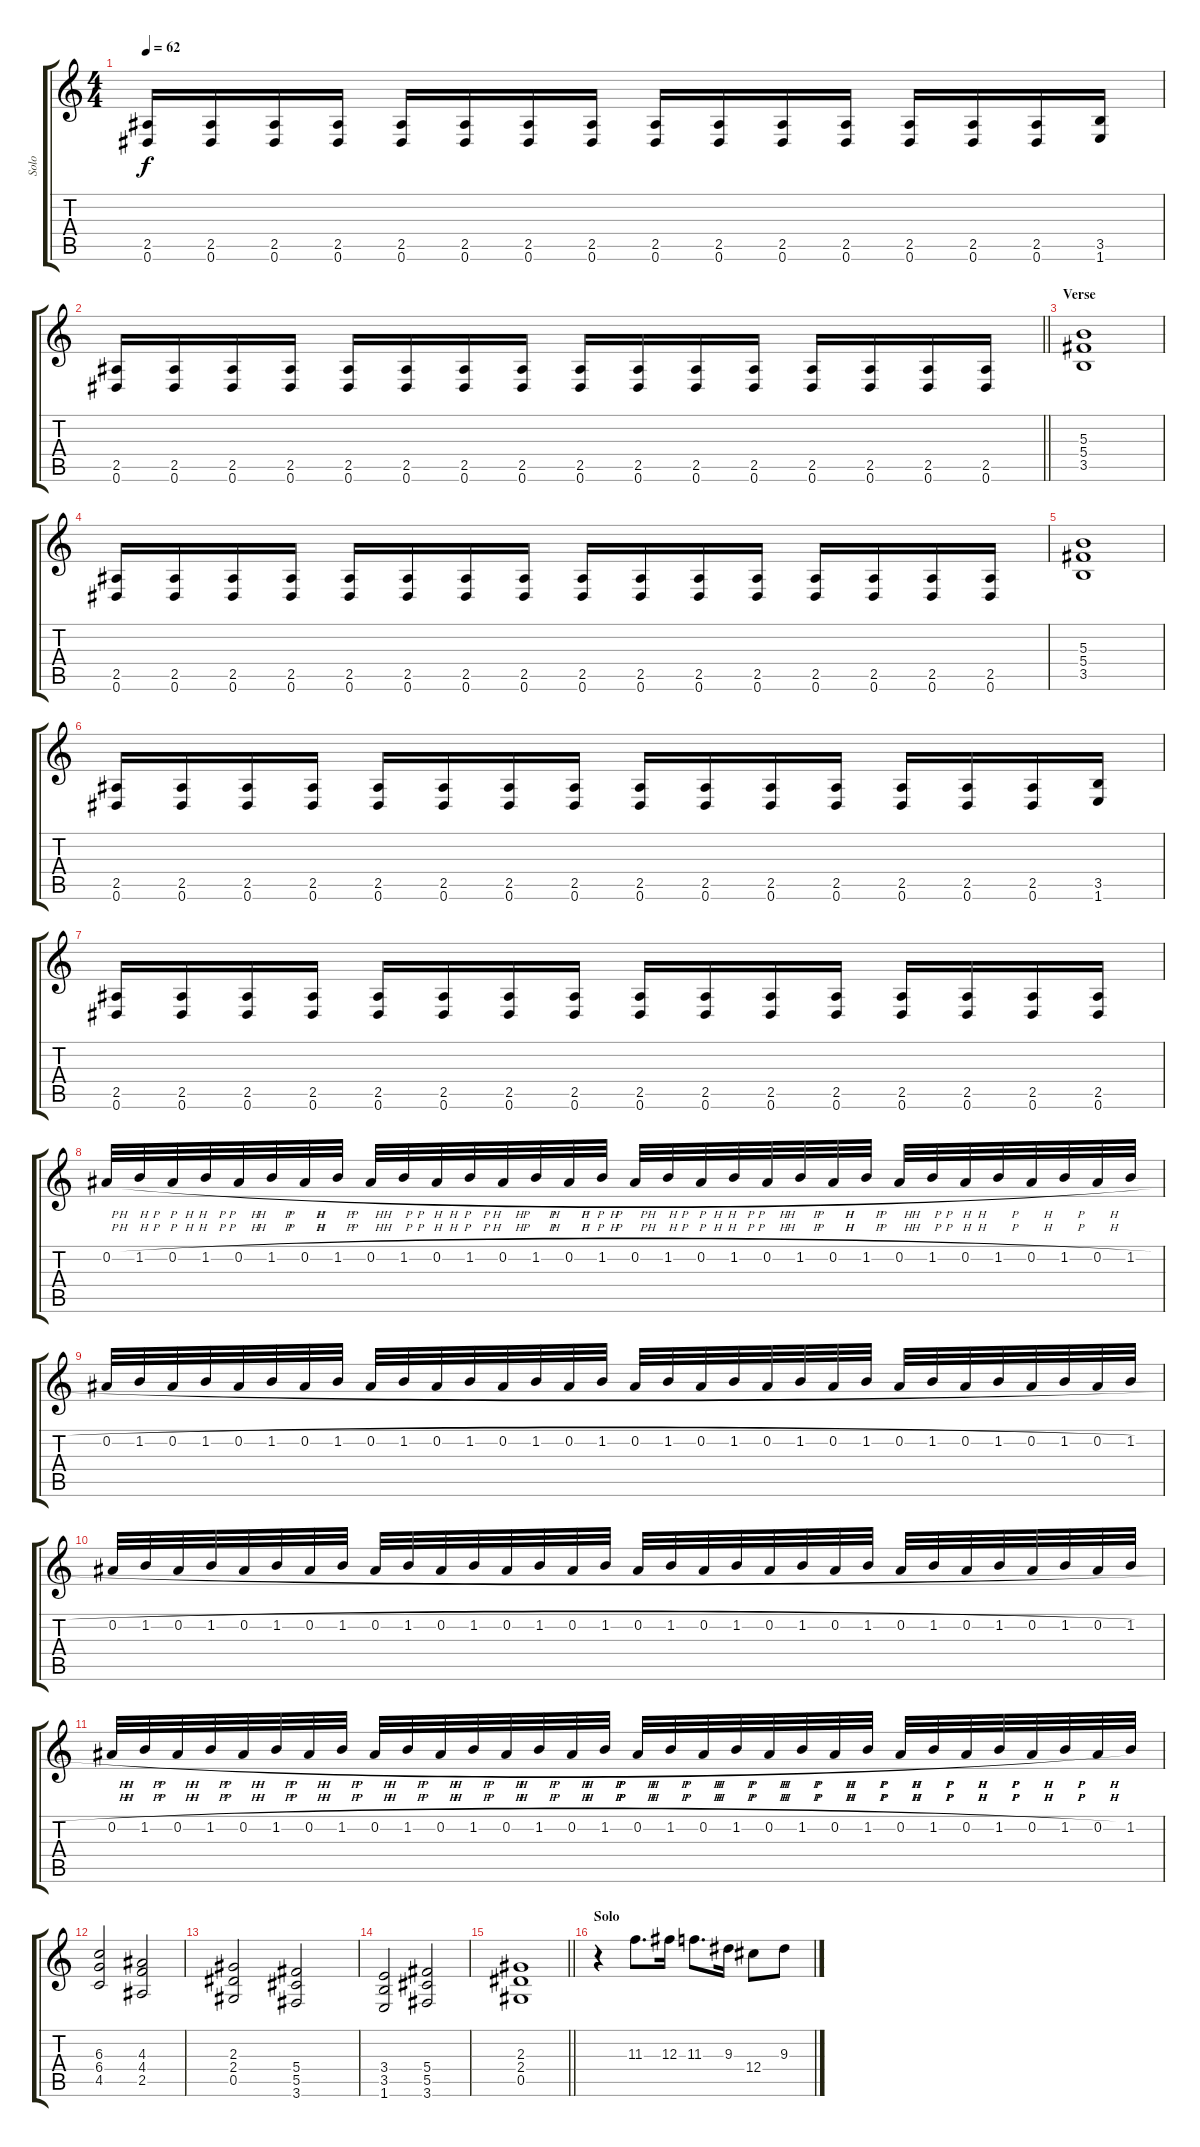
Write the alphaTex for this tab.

\track ("Solo" "Solo") {instrument acousticguitarsteel}
\staff {score tabs}
\tuning (Eb4 Bb3 Gb3 Db3 Ab2 Eb2) {hide}
\ts (4 4)
\tempo 62
\clef g2
\ks c
(2.5 0.6).16{dy f} (2.5 0.6).16 (2.5 0.6).16 (2.5 0.6).16 (2.5 0.6).16 (2.5 0.6).16 (2.5 0.6).16 (2.5 0.6).16 (2.5 0.6).16 (2.5 0.6).16 (2.5 0.6).16 (2.5 0.6).16 (2.5 0.6).16 (2.5 0.6).16 (2.5 0.6).16 (3.5 1.6).16 |
\barLineRight lightlight
(2.5 0.6).16 (2.5 0.6).16 (2.5 0.6).16 (2.5 0.6).16 (2.5 0.6).16 (2.5 0.6).16 (2.5 0.6).16 (2.5 0.6).16 (2.5 0.6).16 (2.5 0.6).16 (2.5 0.6).16 (2.5 0.6).16 (2.5 0.6).16 (2.5 0.6).16 (2.5 0.6).16 (2.5 0.6).16 |
\section ("" "Verse")
(5.3 5.4 3.5).1 |
(2.5 0.6).16 (2.5 0.6).16 (2.5 0.6).16 (2.5 0.6).16 (2.5 0.6).16 (2.5 0.6).16 (2.5 0.6).16 (2.5 0.6).16 (2.5 0.6).16 (2.5 0.6).16 (2.5 0.6).16 (2.5 0.6).16 (2.5 0.6).16 (2.5 0.6).16 (2.5 0.6).16 (2.5 0.6).16 |
(5.3 5.4 3.5).1 |
(2.5 0.6).16 (2.5 0.6).16 (2.5 0.6).16 (2.5 0.6).16 (2.5 0.6).16 (2.5 0.6).16 (2.5 0.6).16 (2.5 0.6).16 (2.5 0.6).16 (2.5 0.6).16 (2.5 0.6).16 (2.5 0.6).16 (2.5 0.6).16 (2.5 0.6).16 (2.5 0.6).16 (3.5 1.6).16 |
(2.5 0.6).16 (2.5 0.6).16 (2.5 0.6).16 (2.5 0.6).16 (2.5 0.6).16 (2.5 0.6).16 (2.5 0.6).16 (2.5 0.6).16 (2.5 0.6).16 (2.5 0.6).16 (2.5 0.6).16 (2.5 0.6).16 (2.5 0.6).16 (2.5 0.6).16 (2.5 0.6).16 (2.5 0.6).16 |
0.2{h}.32 1.2{h}.32 0.2{h}.32 1.2{h}.32 0.2{h}.32 1.2{h}.32 0.2{h}.32 1.2{h}.32 0.2{h}.32 1.2{h}.32 0.2{h}.32 1.2{h}.32 0.2{h}.32 1.2{h}.32 0.2{h}.32 1.2{h}.32 0.2{h}.32 1.2{h}.32 0.2{h}.32 1.2{h}.32 0.2{h}.32 1.2{h}.32 0.2{h}.32 1.2{h}.32 0.2{h}.32 1.2{h}.32 0.2{h}.32 1.2{h}.32 0.2{h}.32 1.2{h}.32 0.2{h}.32 1.2{h}.32 |
0.2{h}.32 1.2{h}.32 0.2{h}.32 1.2{h}.32 0.2{h}.32 1.2{h}.32 0.2{h}.32 1.2{h}.32 0.2{h}.32 1.2{h}.32 0.2{h}.32 1.2{h}.32 0.2{h}.32 1.2{h}.32 0.2{h}.32 1.2{h}.32 0.2{h}.32 1.2{h}.32 0.2{h}.32 1.2{h}.32 0.2{h}.32 1.2{h}.32 0.2{h}.32 1.2{h}.32 0.2{h}.32 1.2{h}.32 0.2{h}.32 1.2{h}.32 0.2{h}.32 1.2{h}.32 0.2{h}.32 1.2{h}.32 |
0.2{h}.32 1.2{h}.32 0.2{h}.32 1.2{h}.32 0.2{h}.32 1.2{h}.32 0.2{h}.32 1.2{h}.32 0.2{h}.32 1.2{h}.32 0.2{h}.32 1.2{h}.32 0.2{h}.32 1.2{h}.32 0.2{h}.32 1.2{h}.32 0.2{h}.32 1.2{h}.32 0.2{h}.32 1.2{h}.32 0.2{h}.32 1.2{h}.32 0.2{h}.32 1.2{h}.32 0.2{h}.32 1.2{h}.32 0.2{h}.32 1.2{h}.32 0.2{h}.32 1.2{h}.32 0.2{h}.32 1.2{h}.32 |
0.2{h}.32 1.2{h}.32 0.2{h}.32 1.2{h}.32 0.2{h}.32 1.2{h}.32 0.2{h}.32 1.2{h}.32 0.2{h}.32 1.2{h}.32 0.2{h}.32 1.2{h}.32 0.2{h}.32 1.2{h}.32 0.2{h}.32 1.2{h}.32 0.2{h}.32 1.2{h}.32 0.2{h}.32 1.2{h}.32 0.2{h}.32 1.2{h}.32 0.2{h}.32 1.2{h}.32 0.2{h}.32 1.2{h}.32 0.2{h}.32 1.2{h}.32 0.2{h}.32 1.2{h}.32 0.2{h}.32 1.2.32 |
(6.3 6.4 4.5).2 (4.3 4.4 2.5).2 |
(2.3 2.4 0.5).2 (5.4 5.5 3.6).2 |
(3.4 3.5 1.6).2 (5.4 5.5 3.6).2 |
\barLineRight lightlight
(2.3 2.4 0.5).1 |
\section ("" "Solo")
r.4 11.3.8{d} 12.3.16 11.3.8{d} 9.3.16 12.4.8 9.3.8
